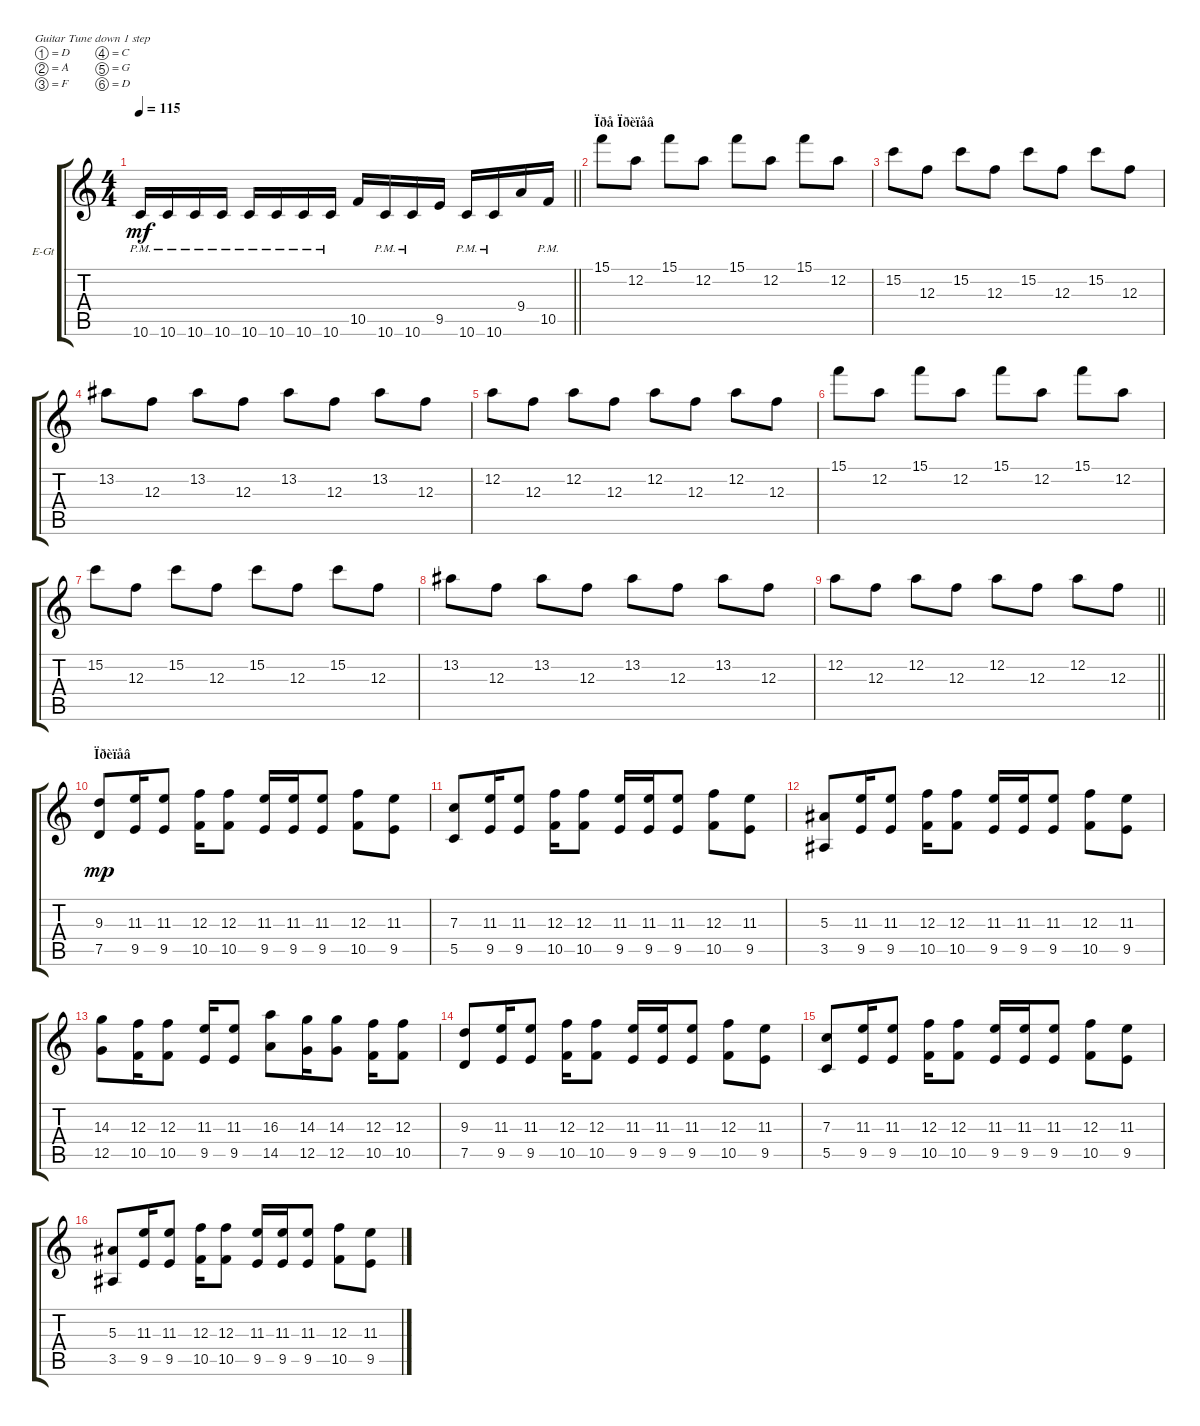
\bracketExtendMode groupsimilarinstruments
\firstSystemTrackNameOrientation horizontal
\otherSystemsTrackNameOrientation horizontal
\track ("Electric Guitar2" "E-Gt") {instrument distortionguitar}
\staff {score tabs}
\tuning (D4 A3 F3 C3 G2 D2)
\ts (4 4)
\tempo 115
\clef g2
\barLineRight lightlight
\ks c
10.6{pm}.16{dy mf} 10.6{pm}.16 10.6{pm}.16 10.6{pm}.16 10.6{pm}.16 10.6{pm}.16 10.6{pm}.16 10.6{pm}.16 10.5.16 10.6{pm}.16 10.6{pm}.16 9.5.16 10.6{pm}.16 10.6{pm}.16 9.4.16 10.5{pm}.16 |
\section ("" "Ïðå Ïðèïåâ")
15.1.8 12.2.8 15.1.8 12.2.8 15.1.8 12.2.8 15.1.8 12.2.8 |
15.2.8 12.3.8 15.2.8 12.3.8 15.2.8 12.3.8 15.2.8 12.3.8 |
13.2.8 12.3.8 13.2.8 12.3.8 13.2.8 12.3.8 13.2.8 12.3.8 |
12.2.8 12.3.8 12.2.8 12.3.8 12.2.8 12.3.8 12.2.8 12.3.8 |
15.1.8 12.2.8 15.1.8 12.2.8 15.1.8 12.2.8 15.1.8 12.2.8 |
15.2.8 12.3.8 15.2.8 12.3.8 15.2.8 12.3.8 15.2.8 12.3.8 |
13.2.8 12.3.8 13.2.8 12.3.8 13.2.8 12.3.8 13.2.8 12.3.8 |
\barLineRight lightlight
12.2.8 12.3.8 12.2.8 12.3.8 12.2.8 12.3.8 12.2.8 12.3.8 |
\section ("" "Ïðèïåâ")
(9.3 7.5).8{dy mp} (11.3 9.5).16 (11.3 9.5).8 (12.3 10.5).16 (12.3 10.5).8 (11.3 9.5).16 (11.3 9.5).16 (11.3 9.5).8 (12.3 10.5).8 (11.3 9.5).8 |
(7.3 5.5).8 (11.3 9.5).16 (11.3 9.5).8 (12.3 10.5).16 (12.3 10.5).8 (11.3 9.5).16 (11.3 9.5).16 (11.3 9.5).8 (12.3 10.5).8 (11.3 9.5).8 |
(5.3 3.5).8 (11.3 9.5).16 (11.3 9.5).8 (12.3 10.5).16 (12.3 10.5).8 (11.3 9.5).16 (11.3 9.5).16 (11.3 9.5).8 (12.3 10.5).8 (11.3 9.5).8 |
(14.3 12.5).8 (12.3 10.5).16 (12.3 10.5).8 (11.3 9.5).16 (11.3 9.5).8 (16.3 14.5).8 (14.3 12.5).16 (14.3 12.5).8 (12.3 10.5).16 (12.3 10.5).8 |
(9.3 7.5).8 (11.3 9.5).16 (11.3 9.5).8 (12.3 10.5).16 (12.3 10.5).8 (11.3 9.5).16 (11.3 9.5).16 (11.3 9.5).8 (12.3 10.5).8 (11.3 9.5).8 |
(7.3 5.5).8 (11.3 9.5).16 (11.3 9.5).8 (12.3 10.5).16 (12.3 10.5).8 (11.3 9.5).16 (11.3 9.5).16 (11.3 9.5).8 (12.3 10.5).8 (11.3 9.5).8 |
(5.3 3.5).8 (11.3 9.5).16 (11.3 9.5).8 (12.3 10.5).16 (12.3 10.5).8 (11.3 9.5).16 (11.3 9.5).16 (11.3 9.5).8 (12.3 10.5).8 (11.3 9.5).8
